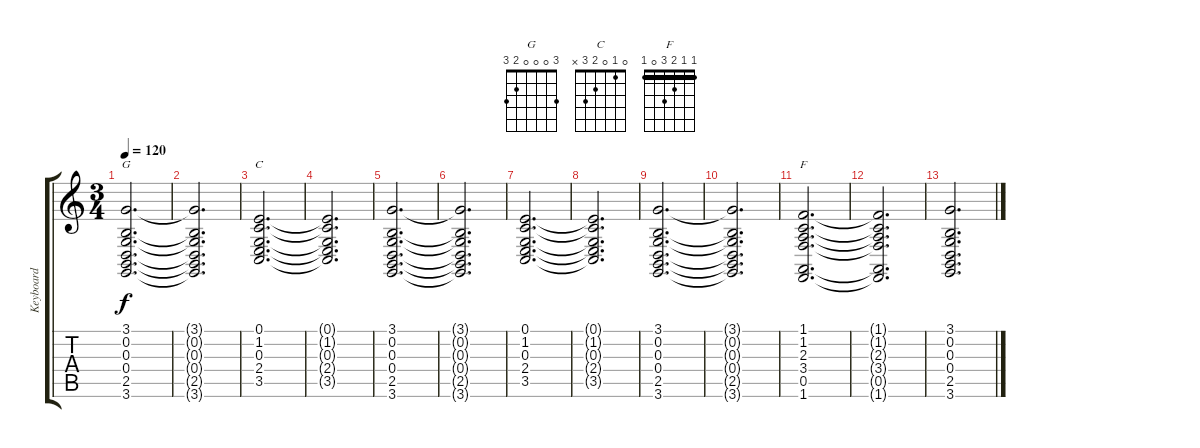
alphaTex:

\track ("Keyboard" "Keyboard") {instrument stringensemble2}
\staff {score tabs}
\tuning (E4 B3 G3 D3 A2 E2) {hide}
\chord ("G" 3 0 0 0 2 3)
\chord ("C" 0 1 0 2 3 x)
\chord ("F" 1 1 2 3 0 1) {barre 1}
\ts (3 4)
\tempo 120
\clef g2
\ks c
(3.1 0.2 0.3 0.4 2.5 3.6).2{d ch "G" dy f} |
(3.1{t} 0.2{t} 0.3{t} 0.4{t} 2.5{t} 3.6{t}).2{d} |
(0.1 1.2 0.3 2.4 3.5).2{d ch "C"} |
(0.1{t} 1.2{t} 0.3{t} 2.4{t} 3.5{t}).2{d} |
(3.1 0.2 0.3 0.4 2.5 3.6).2{d} |
(3.1{t} 0.2{t} 0.3{t} 0.4{t} 2.5{t} 3.6{t}).2{d} |
(0.1 1.2 0.3 2.4 3.5).2{d} |
(0.1{t} 1.2{t} 0.3{t} 2.4{t} 3.5{t}).2{d} |
(3.1 0.2 0.3 0.4 2.5 3.6).2{d} |
(3.1{t} 0.2{t} 0.3{t} 0.4{t} 2.5{t} 3.6{t}).2{d} |
(1.1 1.2 2.3 3.4 0.5 1.6).2{d ch "F"} |
(1.1{t} 1.2{t} 2.3{t} 3.4{t} 0.5{t} 1.6{t}).2{d} |
(3.1 0.2 0.3 0.4 2.5 3.6).2{d}
